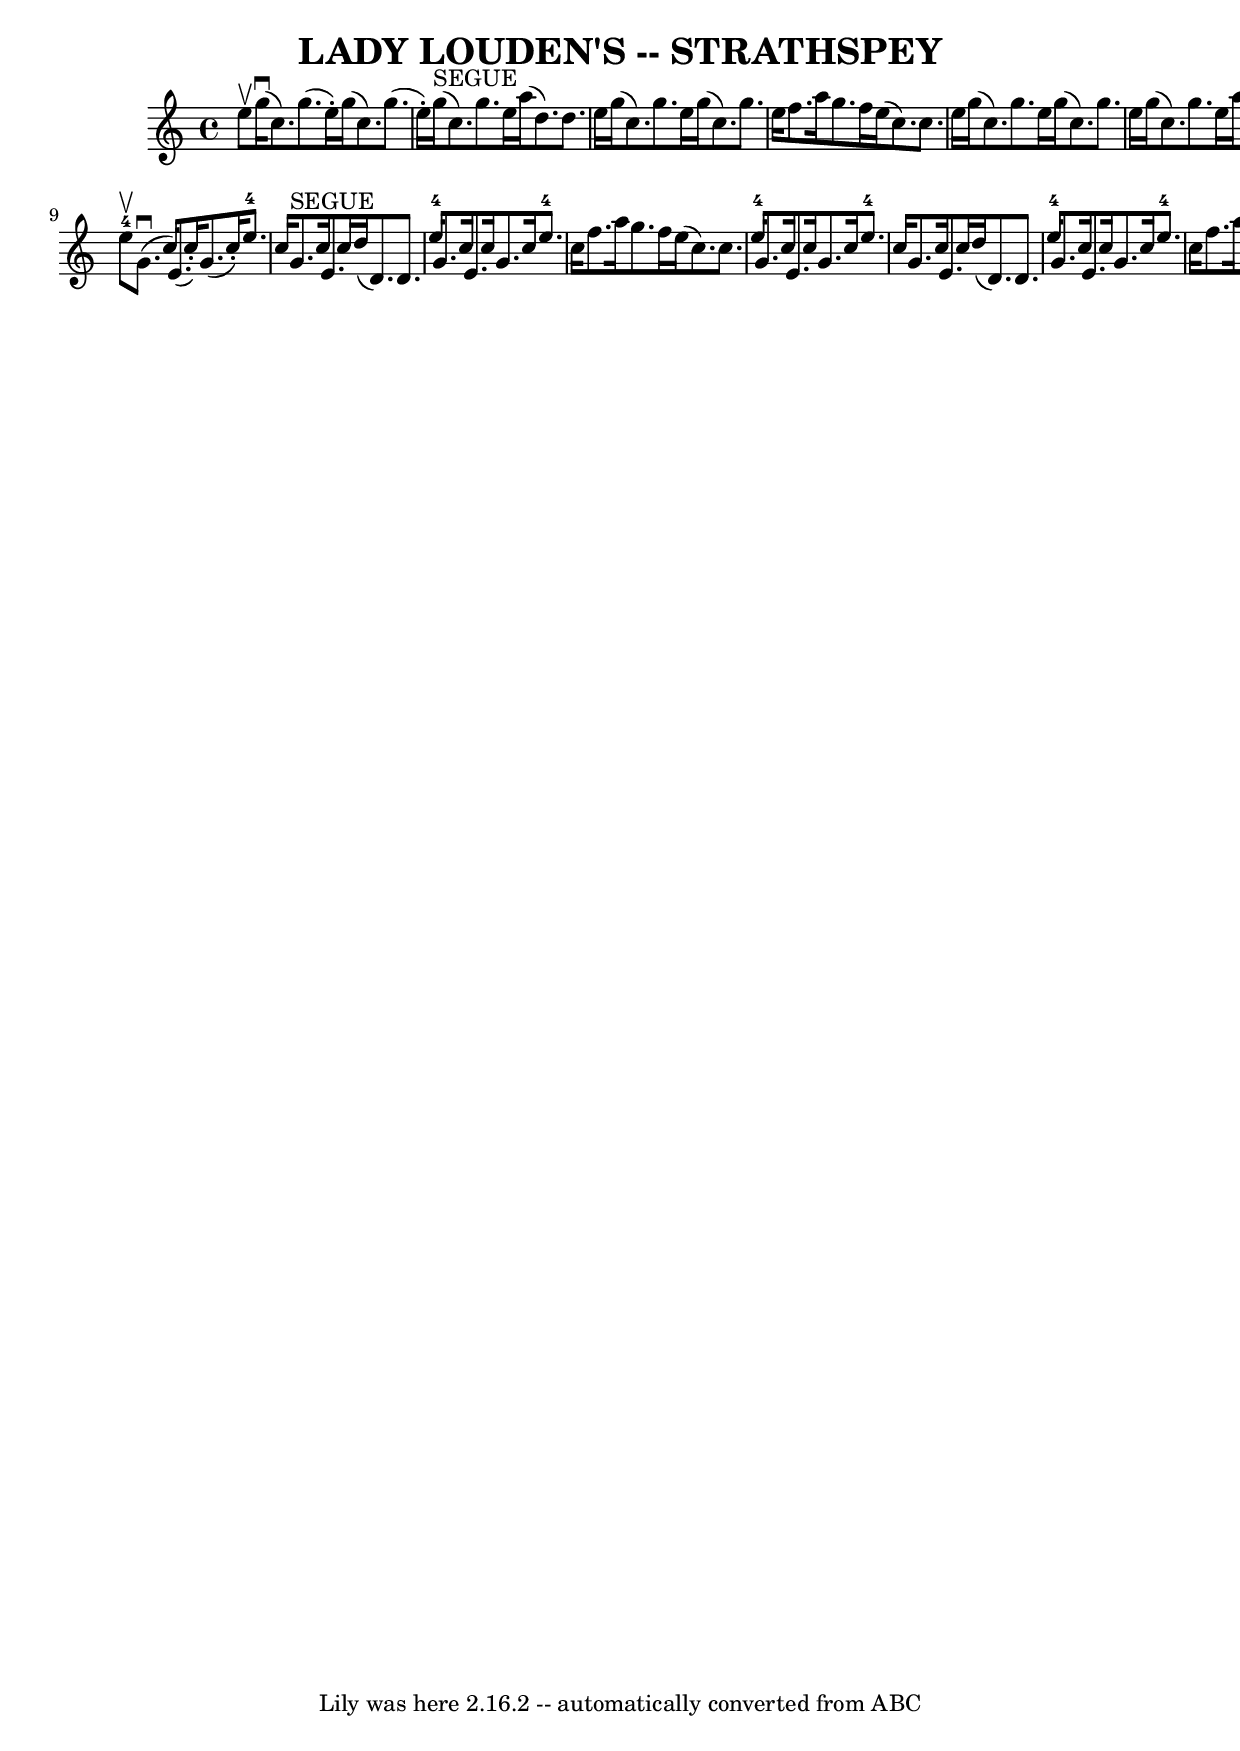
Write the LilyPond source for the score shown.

\version "2.7.40"
\include "Mammoth.ily"
\header {
	book = "Ryan's Mammoth Collection of Fiddle Tunes"
	crossRefNumber = "1"
	footnotes = ""
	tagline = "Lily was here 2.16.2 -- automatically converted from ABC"
	title = "LADY LOUDEN'S -- STRATHSPEY"
}
voicedefault =  {
\set Score.defaultBarType = "empty"

 \override Staff.TimeSignature #'style = #'C
 \time 4/4 \key c \major e''8^\upbow       |
 g''16 (^\downbow   
c''8.) g''8. (e''16 -.) g''16 (c''8.) g''8. (e''16 -.) 
  |
 g''16^"SEGUE"(c''8.) g''8. e''16 a''16 (d''8.  
-) d''8. e''16        |
 g''16 (c''8.) g''8. e''16    
g''16 (c''8.) g''8. e''16    |
 f''8. a''16 g''8.    
f''16 e''16 (c''8.) c''8. e''16    |
     |
 g''16 
(c''8.) g''8. e''16 g''16 (c''8.) g''8. e''16    
|
 g''16 (c''8.) g''8. e''16 a''16 (d''8.) d''8.  
 e''16        |
 g''16 (c''8.) g''8. e''16 g''16 (
c''8.) g''8. e''16    |
 f''8. a''16 g''8. f''16    
e''16 (c''8.) c''8    \bar "|." e''8-4^\upbow       |
   
 g'8. (^\downbow c''16) e'8. (c''16 -.) g'8. (c''16 -.)   
e''8.-4 c''16    |
 g'8.^"SEGUE" c''16 e'8. c''16    
d''16 (d'8.) d'8. e''16-4       |
 g'8. c''16 e'8.  
 c''16 g'8. c''16 e''8.-4 c''16    |
 f''8. a''16    
g''8. f''16 e''16 (c''8.) c''8. e''16-4   |
     
|
 g'8. c''16 e'8. c''16 g'8. c''16 e''8.-4   
c''16    |
 g'8. c''16 e'8. c''16 d''16 (d'8.) d'8. 
 e''16-4       |
 g'8. c''16 e'8. c''16 g'8. c''16  
 e''8.-4 c''16    |
 f''8. a''16 g''8. f''16 e''16 (
 c''8.) c''8    \bar "|."   
}

\score{
    <<

	\context Staff="default"
	{
	    \voicedefault 
	}

    >>
	\layout {
	}
	\midi {}
}
